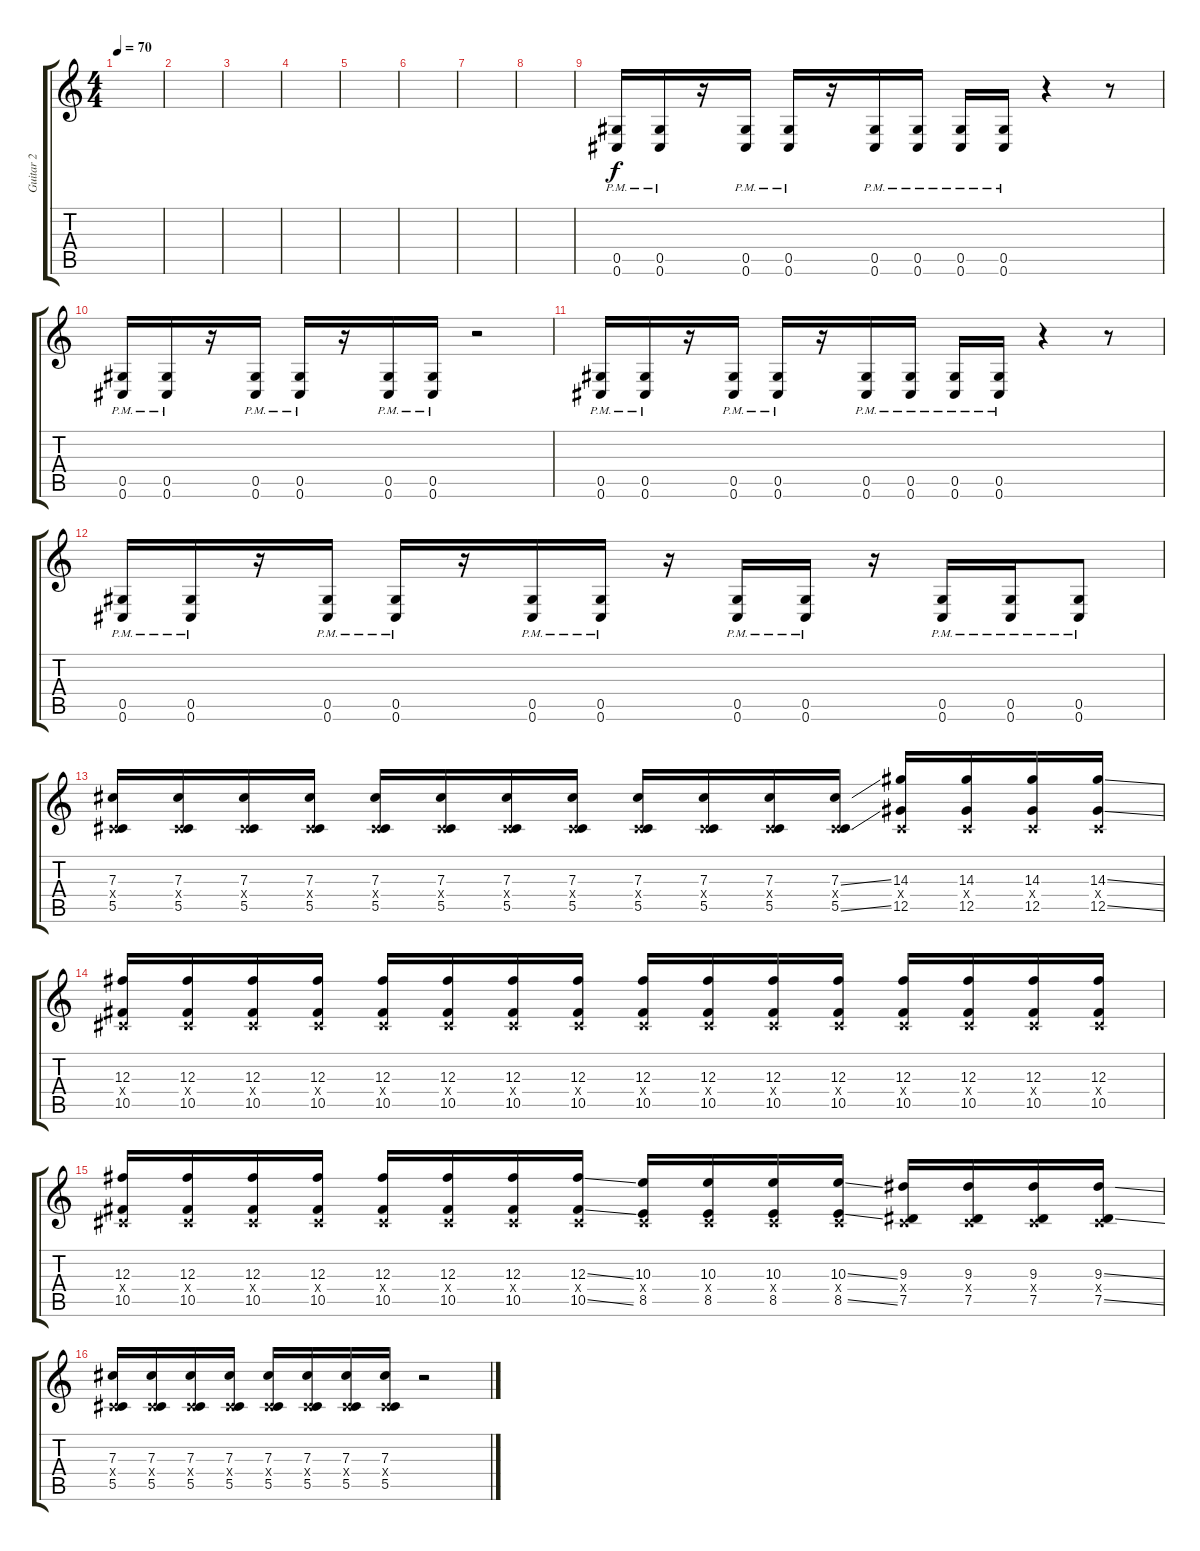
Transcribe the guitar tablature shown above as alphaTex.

\track ("Guitar 2" "Guitar 2") {instrument distortionguitar}
\staff {score tabs}
\tuning (Eb4 Bb3 Gb3 Db3 Ab2 Db2) {hide}
\ts (4 4)
\tempo 70
\clef g2
\ks c
|
|
|
|
|
|
|
|
(0.5{pm} 0.6{pm}).16 (0.5{pm} 0.6{pm}).16 r.16 (0.5{pm} 0.6{pm}).16 (0.5{pm} 0.6{pm}).16 r.16 (0.5{pm} 0.6{pm}).16 (0.5{pm} 0.6{pm}).16 (0.5{pm} 0.6{pm}).16 (0.5{pm} 0.6{pm}).16 r.4 r.8 |
(0.5{pm} 0.6{pm}).16 (0.5{pm} 0.6{pm}).16 r.16 (0.5{pm} 0.6{pm}).16 (0.5{pm} 0.6{pm}).16 r.16 (0.5{pm} 0.6{pm}).16 (0.5{pm} 0.6{pm}).16 r.2 |
(0.5{pm} 0.6{pm}).16 (0.5{pm} 0.6{pm}).16 r.16 (0.5{pm} 0.6{pm}).16 (0.5{pm} 0.6{pm}).16 r.16 (0.5{pm} 0.6{pm}).16 (0.5{pm} 0.6{pm}).16 (0.5{pm} 0.6{pm}).16 (0.5{pm} 0.6{pm}).16 r.4 r.8 |
(0.5{pm} 0.6{pm}).16 (0.5{pm} 0.6{pm}).16 r.16 (0.5{pm} 0.6{pm}).16 (0.5{pm} 0.6{pm}).16 r.16 (0.5{pm} 0.6{pm}).16 (0.5{pm} 0.6{pm}).16 r.16 (0.5{pm} 0.6{pm}).16 (0.5{pm} 0.6{pm}).16 r.16 (0.5{pm} 0.6{pm}).16 (0.5{pm} 0.6{pm}).16 (0.5{pm} 0.6).8 |
(7.3 0.4{x} 5.5).16 (7.3 0.4{x} 5.5).16 (7.3 0.4{x} 5.5).16 (7.3 0.4{x} 5.5).16 (7.3 0.4{x} 5.5).16 (7.3 0.4{x} 5.5).16 (7.3 0.4{x} 5.5).16 (7.3 0.4{x} 5.5).16 (7.3 0.4{x} 5.5).16 (7.3 0.4{x} 5.5).16 (7.3 0.4{x} 5.5).16 (7.3{ss} 0.4{x} 5.5{ss}).16 (14.3 0.4{x} 12.5).16 (14.3 0.4{x} 12.5).16 (14.3 0.4{x} 12.5).16 (14.3{ss} 0.4{x} 12.5{ss}).16 |
(12.3 0.4{x} 10.5).16 (12.3 0.4{x} 10.5).16 (12.3 0.4{x} 10.5).16 (12.3 0.4{x} 10.5).16 (12.3 0.4{x} 10.5).16 (12.3 0.4{x} 10.5).16 (12.3 0.4{x} 10.5).16 (12.3 0.4{x} 10.5).16 (12.3 0.4{x} 10.5).16 (12.3 0.4{x} 10.5).16 (12.3 0.4{x} 10.5).16 (12.3 0.4{x} 10.5).16 (12.3 0.4{x} 10.5).16 (12.3 0.4{x} 10.5).16 (12.3 0.4{x} 10.5).16 (12.3 0.4{x} 10.5).16 |
(12.3 0.4{x} 10.5).16 (12.3 0.4{x} 10.5).16 (12.3 0.4{x} 10.5).16 (12.3 0.4{x} 10.5).16 (12.3 0.4{x} 10.5).16 (12.3 0.4{x} 10.5).16 (12.3 0.4{x} 10.5).16 (12.3{ss} 0.4{x} 10.5{ss}).16 (10.3 0.4{x} 8.5).16 (10.3 0.4{x} 8.5).16 (10.3 0.4{x} 8.5).16 (10.3{ss} 0.4{x} 8.5{ss}).16 (9.3 0.4{x} 7.5).16 (9.3 0.4{x} 7.5).16 (9.3 0.4{x} 7.5).16 (9.3{ss} 0.4{x} 7.5{ss}).16 |
(7.3 0.4{x} 5.5).16 (7.3 0.4{x} 5.5).16 (7.3 0.4{x} 5.5).16 (7.3 0.4{x} 5.5).16 (7.3 0.4{x} 5.5).16 (7.3 0.4{x} 5.5).16 (7.3 0.4{x} 5.5).16 (7.3 0.4{x} 5.5).16 r.2
